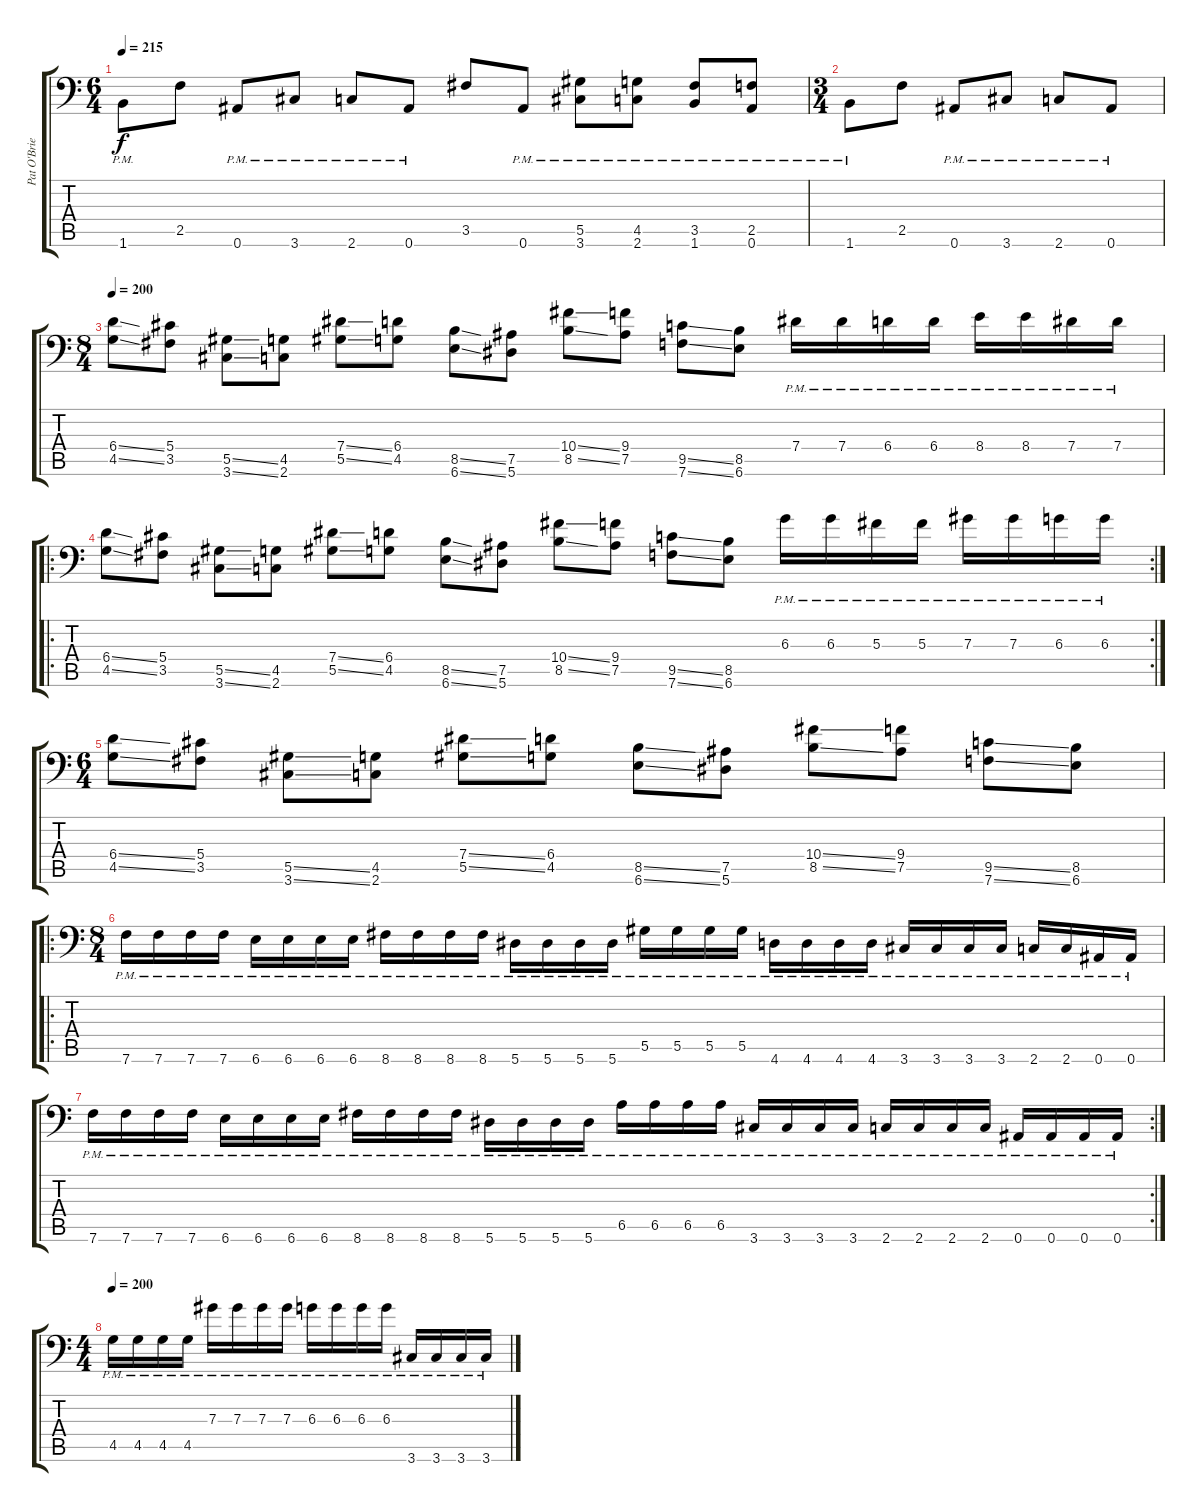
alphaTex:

\track ("Pat O'Brien" "Pat O'Brie") {instrument overdrivenguitar}
\staff {score tabs}
\tuning (Bb3 F3 Db3 Ab2 Eb2 Bb1) {hide}
\ts (6 4)
\tempo 215
\clef f4
\ks c
1.6{pm}.8{dy f} 2.5.8 0.6{pm}.8 3.6{pm}.8 2.6{pm}.8 0.6{pm}.8 3.5.8 0.6{pm}.8 (5.5{pm} 3.6{pm}).8 (4.5{pm} 2.6{pm}).8 (3.5{pm} 1.6{pm}).8 (2.5{pm} 0.6{pm}).8 |
\ts (3 4)
1.6{pm}.8 2.5.8 0.6{pm}.8 3.6{pm}.8 2.6{pm}.8 0.6{pm}.8 |
\ts (8 4)
\tempo 200
(6.4{ss} 4.5{ss}).8 (5.4 3.5).8 (5.5{ss} 3.6{ss}).8 (4.5 2.6).8 (7.4{ss} 5.5{ss}).8 (6.4 4.5).8 (8.5{ss} 6.6{ss}).8 (7.5 5.6).8 (10.4{ss} 8.5{ss}).8 (9.4 7.5).8 (9.5{ss} 7.6{ss}).8 (8.5 6.6).8 7.4{pm}.16 7.4{pm}.16 6.4{pm}.16 6.4{pm}.16 8.4{pm}.16 8.4{pm}.16 7.4{pm}.16 7.4{pm}.16 |
\ro
\rc 2
(6.4{ss} 4.5{ss}).8 (5.4 3.5).8 (5.5{ss} 3.6{ss}).8 (4.5 2.6).8 (7.4{ss} 5.5{ss}).8 (6.4 4.5).8 (8.5{ss} 6.6{ss}).8 (7.5 5.6).8 (10.4{ss} 8.5{ss}).8 (9.4 7.5).8 (9.5{ss} 7.6{ss}).8 (8.5 6.6).8 6.3{pm}.16 6.3{pm}.16 5.3{pm}.16 5.3{pm}.16 7.3{pm}.16 7.3{pm}.16 6.3{pm}.16 6.3{pm}.16 |
\ts (6 4)
(6.4{ss} 4.5{ss}).8 (5.4 3.5).8 (5.5{ss} 3.6{ss}).8 (4.5 2.6).8 (7.4{ss} 5.5{ss}).8 (6.4 4.5).8 (8.5{ss} 6.6{ss}).8 (7.5 5.6).8 (10.4{ss} 8.5{ss}).8 (9.4 7.5).8 (9.5{ss} 7.6{ss}).8 (8.5 6.6).8 |
\ro
\ts (8 4)
7.6{pm}.16 7.6{pm}.16 7.6{pm}.16 7.6{pm}.16 6.6{pm}.16 6.6{pm}.16 6.6{pm}.16 6.6{pm}.16 8.6{pm}.16 8.6{pm}.16 8.6{pm}.16 8.6{pm}.16 5.6{pm}.16 5.6{pm}.16 5.6{pm}.16 5.6{pm}.16 5.5{pm}.16 5.5{pm}.16 5.5{pm}.16 5.5{pm}.16 4.6{pm}.16 4.6{pm}.16 4.6{pm}.16 4.6{pm}.16 3.6{pm}.16 3.6{pm}.16 3.6{pm}.16 3.6{pm}.16 2.6{pm}.16 2.6{pm}.16 0.6{pm}.16 0.6{pm}.16 |
\rc 2
7.6{pm}.16 7.6{pm}.16 7.6{pm}.16 7.6{pm}.16 6.6{pm}.16 6.6{pm}.16 6.6{pm}.16 6.6{pm}.16 8.6{pm}.16 8.6{pm}.16 8.6{pm}.16 8.6{pm}.16 5.6{pm}.16 5.6{pm}.16 5.6{pm}.16 5.6{pm}.16 6.5{pm}.16 6.5{pm}.16 6.5{pm}.16 6.5{pm}.16 3.6{pm}.16 3.6{pm}.16 3.6{pm}.16 3.6{pm}.16 2.6{pm}.16 2.6{pm}.16 2.6{pm}.16 2.6{pm}.16 0.6{pm}.16 0.6{pm}.16 0.6{pm}.16 0.6{pm}.16 |
\ts (4 4)
\tempo 200
4.5{pm}.16 4.5{pm}.16 4.5{pm}.16 4.5{pm}.16 7.3{pm}.16 7.3{pm}.16 7.3{pm}.16 7.3{pm}.16 6.3{pm}.16 6.3{pm}.16 6.3{pm}.16 6.3{pm}.16 3.6{pm}.16 3.6{pm}.16 3.6{pm}.16 3.6{pm}.16
